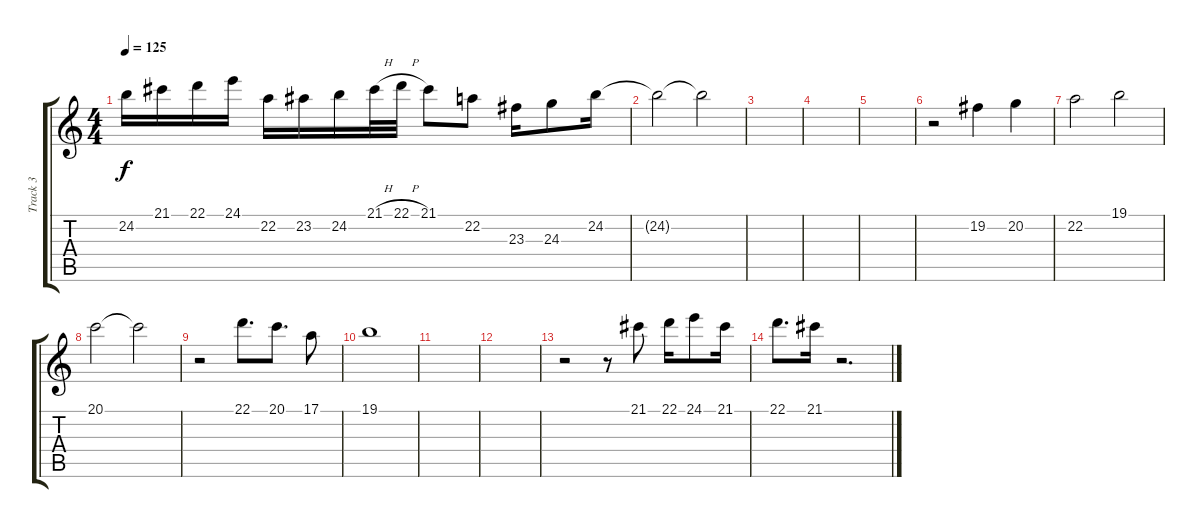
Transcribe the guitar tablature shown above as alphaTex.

\track ("Track 3" "Track 3") {instrument flute}
\staff {score tabs}
\tuning (E4 B3 G3 D3 A2 E2) {hide}
\ts (4 4)
\tempo 125
\clef g2
\ks c
24.2.16{dy f} 21.1.16 22.1.16 24.1.16 22.2.16 23.2.16 24.2.16 21.1{h}.32 22.1{h}.32 21.1.8 22.2.8 23.3.16 24.3.8 24.2.16 |
24.2{t}.2 24.2{t}.2{volume 0} |
|
|
|
r.2 19.2.4{volume 13} 20.2.4 |
22.2.2 19.1.2 |
20.1.2 20.1{t}.2{volume 0} |
r.2 22.1.8{d volume 13} 20.1.8{d} 17.1.8 |
19.1.1{volume 0} |
|
|
r.2 r.8 21.1.8{volume 13} 22.1.16 24.1.8 21.1.16 |
22.1.8{d} 21.1.16 r.2{d}
